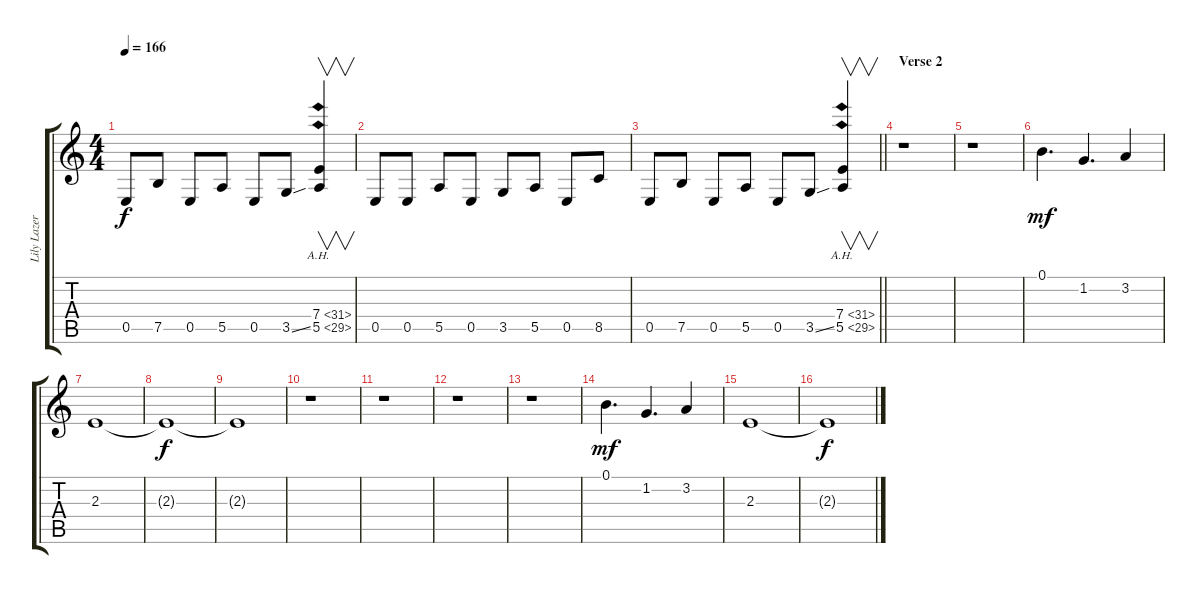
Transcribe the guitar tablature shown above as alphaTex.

\track ("Lily Lazer (Guitar)" "Lily Lazer") {instrument distortionguitar}
\staff {score tabs}
\tuning (B3 Gb3 D3 A2 E2 B1) {hide}
\ts (4 4)
\tempo 166
\clef g2
\ks c
0.5.8{dy f} 7.5.8 0.5.8 5.5.8 0.5.8 3.5{ss}.8 (7.4{ah 24} 5.5{ah 24}).4{v} |
0.5.8 0.5.8 5.5.8 0.5.8 3.5.8 5.5.8 0.5.8 8.5.8 |
\barLineRight lightlight
0.5.8 7.5.8 0.5.8 5.5.8 0.5.8 3.5{ss}.8 (7.4{ah 24} 5.5{ah 24}).4{v} |
\section ("" "Verse 2")
r.1 |
r.1 |
0.1.4{d dy mf} 1.2.4{d} 3.2.4 |
2.3.1{volume 0} |
2.3{t}.1{dy f} |
2.3{t}.1 |
r.1 |
r.1{volume 13} |
r.1 |
r.1 |
0.1.4{d dy mf} 1.2.4{d} 3.2.4 |
2.3.1{volume 0} |
2.3{t}.1{dy f}
